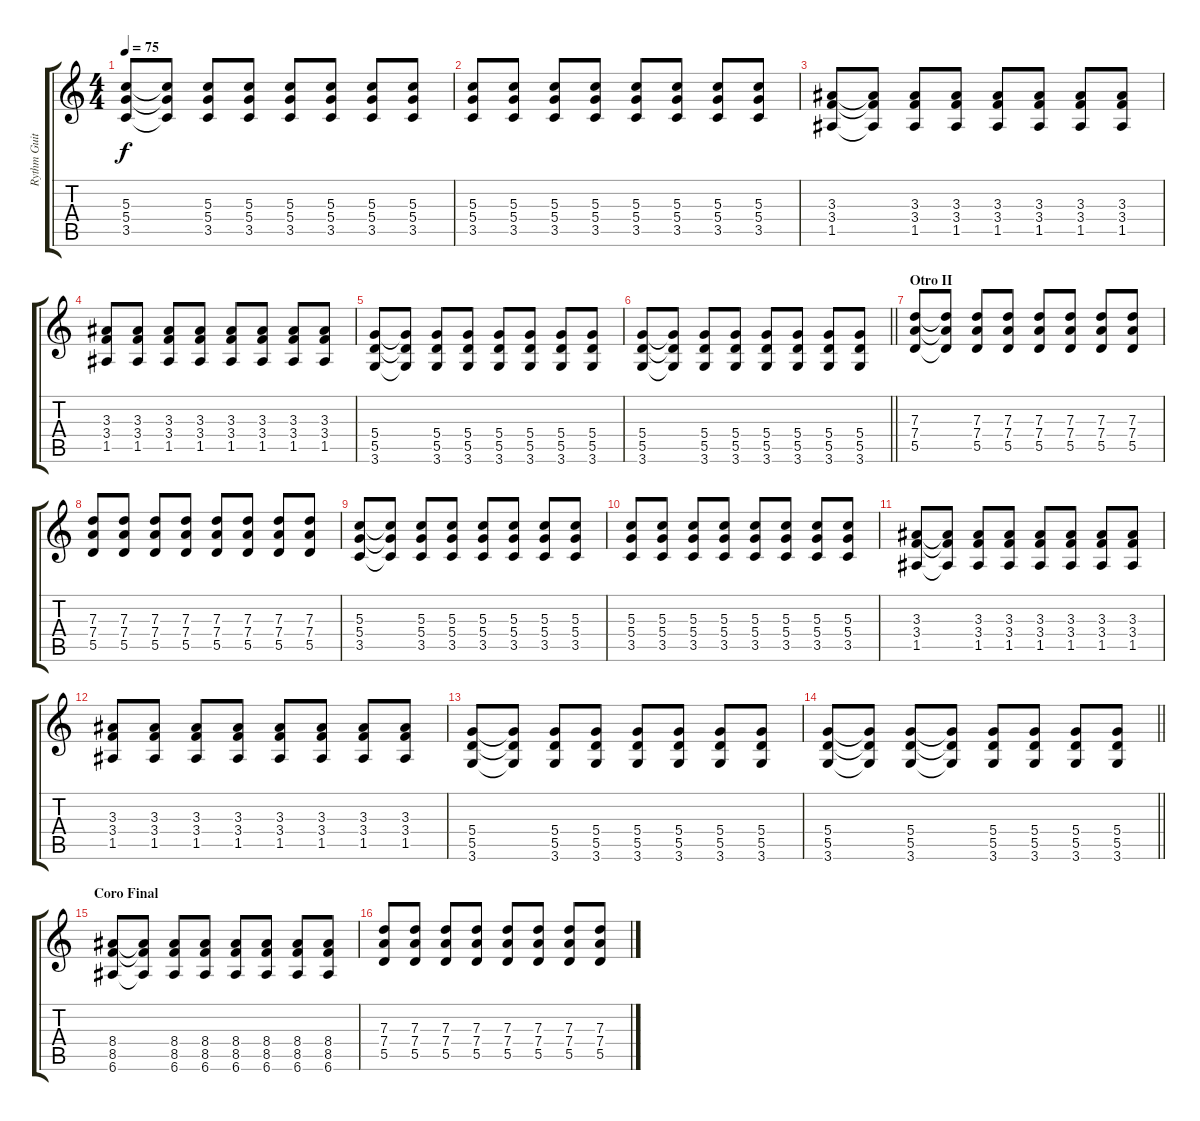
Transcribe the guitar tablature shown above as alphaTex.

\track ("Rythm Guitar" "Rythm Guit") {instrument overdrivenguitar}
\staff {score tabs}
\tuning (E4 B3 G3 D3 A2 E2) {hide}
\ts (4 4)
\tempo 75
\clef g2
\ks c
(5.3 5.4 3.5).8{dy f} (5.3{t} 5.4{t} 3.5{t}).8 (5.3 5.4 3.5).8 (5.3 5.4 3.5).8 (5.3 5.4 3.5).8 (5.3 5.4 3.5).8 (5.3 5.4 3.5).8 (5.3 5.4 3.5).8 |
(5.3 5.4 3.5).8 (5.3 5.4 3.5).8 (5.3 5.4 3.5).8 (5.3 5.4 3.5).8 (5.3 5.4 3.5).8 (5.3 5.4 3.5).8 (5.3 5.4 3.5).8 (5.3 5.4 3.5).8 |
(3.3 3.4 1.5).8 (3.3{t} 3.4{t} 1.5{t}).8 (3.3 3.4 1.5).8 (3.3 3.4 1.5).8 (3.3 3.4 1.5).8 (3.3 3.4 1.5).8 (3.3 3.4 1.5).8 (3.3 3.4 1.5).8 |
(3.3 3.4 1.5).8 (3.3 3.4 1.5).8 (3.3 3.4 1.5).8 (3.3 3.4 1.5).8 (3.3 3.4 1.5).8 (3.3 3.4 1.5).8 (3.3 3.4 1.5).8 (3.3 3.4 1.5).8 |
(5.4 5.5 3.6).8 (5.4{t} 5.5{t} 3.6{t}).8 (5.4 5.5 3.6).8 (5.4 5.5 3.6).8 (5.4 5.5 3.6).8 (5.4 5.5 3.6).8 (5.4 5.5 3.6).8 (5.4 5.5 3.6).8 |
\barLineRight lightlight
(5.4 5.5 3.6).8 (5.4{t} 5.5{t} 3.6{t}).8 (5.4 5.5 3.6).8 (5.4 5.5 3.6).8 (5.4 5.5 3.6).8 (5.4 5.5 3.6).8 (5.4 5.5 3.6).8 (5.4 5.5 3.6).8 |
\section ("" "Otro II")
(7.3 7.4 5.5).8 (7.3{t} 7.4{t} 5.5{t}).8 (7.3 7.4 5.5).8 (7.3 7.4 5.5).8 (7.3 7.4 5.5).8 (7.3 7.4 5.5).8 (7.3 7.4 5.5).8 (7.3 7.4 5.5).8 |
(7.3 7.4 5.5).8 (7.3 7.4 5.5).8 (7.3 7.4 5.5).8 (7.3 7.4 5.5).8 (7.3 7.4 5.5).8 (7.3 7.4 5.5).8 (7.3 7.4 5.5).8 (7.3 7.4 5.5).8 |
(5.3 5.4 3.5).8 (5.3{t} 5.4{t} 3.5{t}).8 (5.3 5.4 3.5).8 (5.3 5.4 3.5).8 (5.3 5.4 3.5).8 (5.3 5.4 3.5).8 (5.3 5.4 3.5).8 (5.3 5.4 3.5).8 |
(5.3 5.4 3.5).8 (5.3 5.4 3.5).8 (5.3 5.4 3.5).8 (5.3 5.4 3.5).8 (5.3 5.4 3.5).8 (5.3 5.4 3.5).8 (5.3 5.4 3.5).8 (5.3 5.4 3.5).8 |
(3.3 3.4 1.5).8 (3.3{t} 3.4{t} 1.5{t}).8 (3.3 3.4 1.5).8 (3.3 3.4 1.5).8 (3.3 3.4 1.5).8 (3.3 3.4 1.5).8 (3.3 3.4 1.5).8 (3.3 3.4 1.5).8 |
(3.3 3.4 1.5).8 (3.3 3.4 1.5).8 (3.3 3.4 1.5).8 (3.3 3.4 1.5).8 (3.3 3.4 1.5).8 (3.3 3.4 1.5).8 (3.3 3.4 1.5).8 (3.3 3.4 1.5).8 |
(5.4 5.5 3.6).8 (5.4{t} 5.5{t} 3.6{t}).8 (5.4 5.5 3.6).8 (5.4 5.5 3.6).8 (5.4 5.5 3.6).8 (5.4 5.5 3.6).8 (5.4 5.5 3.6).8 (5.4 5.5 3.6).8 |
\barLineRight lightlight
(5.4 5.5 3.6).8 (5.4{t} 5.5{t} 3.6{t}).8 (5.4 5.5 3.6).8 (5.4{t} 5.5{t} 3.6{t}).8 (5.4 5.5 3.6).8 (5.4 5.5 3.6).8 (5.4 5.5 3.6).8 (5.4 5.5 3.6).8 |
\section ("" "Coro Final")
(8.4 8.5 6.6).8 (8.4{t} 8.5{t} 6.6{t}).8 (8.4 8.5 6.6).8 (8.4 8.5 6.6).8 (8.4 8.5 6.6).8 (8.4 8.5 6.6).8 (8.4 8.5 6.6).8 (8.4 8.5 6.6).8 |
(7.3 7.4 5.5).8 (7.3 7.4 5.5).8 (7.3 7.4 5.5).8 (7.3 7.4 5.5).8 (7.3 7.4 5.5).8 (7.3 7.4 5.5).8 (7.3 7.4 5.5).8 (7.3 7.4 5.5).8
